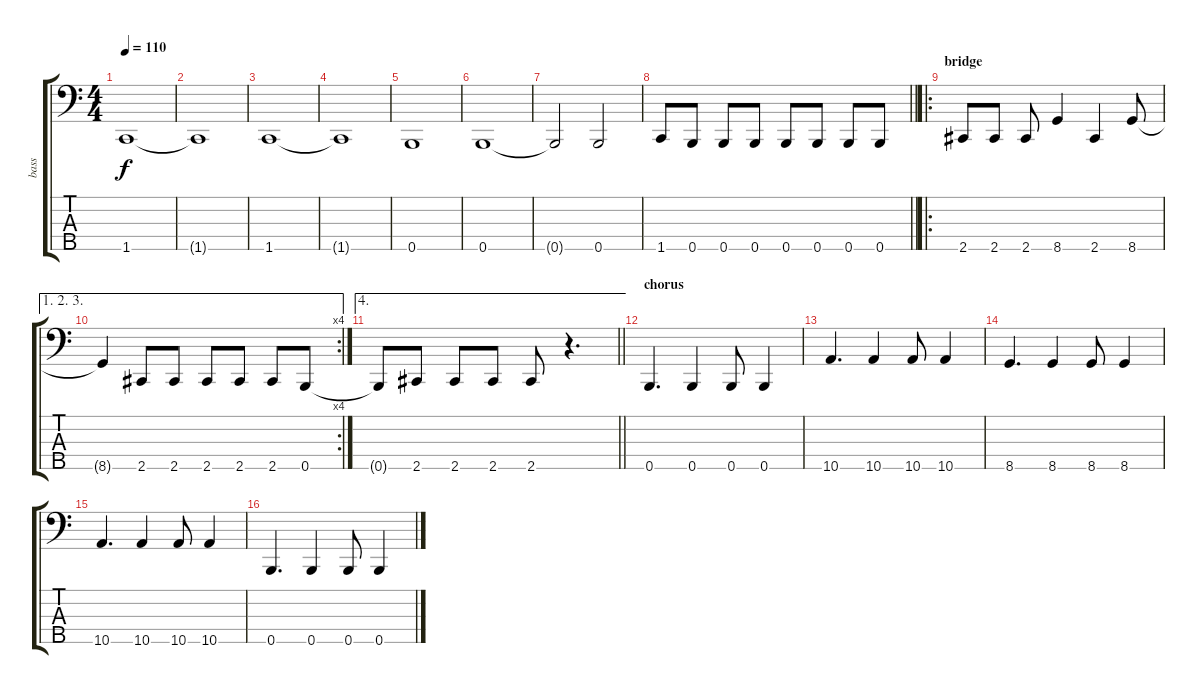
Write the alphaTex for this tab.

\track ("bass" "bass") {instrument electricbasspick}
\staff {score tabs}
\tuning (G2 D2 A1 E1 B0) {hide}
\ts (4 4)
\tempo 110
\clef f4
\ks c
1.5.1{dy f} |
1.5{t}.1 |
1.5.1 |
1.5{t}.1 |
0.5.1 |
0.5.1 |
0.5{t}.2 0.5.2 |
\barLineRight lightlight
1.5.8 0.5.8 0.5.8 0.5.8 0.5.8 0.5.8 0.5.8 0.5.8 |
\ro
\section ("" "bridge")
2.5.8 2.5.8 2.5.8 8.5.4 2.5.4 8.5.8 |
\ae (1 2 3)
\rc 4
8.5{t}.4 2.5.8 2.5.8 2.5.8 2.5.8 2.5.8 0.5.8 |
\ae 4
\barLineRight lightlight
0.5{t}.8 2.5.8 2.5.8 2.5.8 2.5.8 r.4{d} |
\section ("" "chorus")
0.5.4{d} 0.5.4 0.5.8 0.5.4 |
10.5.4{d} 10.5.4 10.5.8 10.5.4 |
8.5.4{d} 8.5.4 8.5.8 8.5.4 |
10.5.4{d} 10.5.4 10.5.8 10.5.4 |
0.5.4{d} 0.5.4 0.5.8 0.5.4
